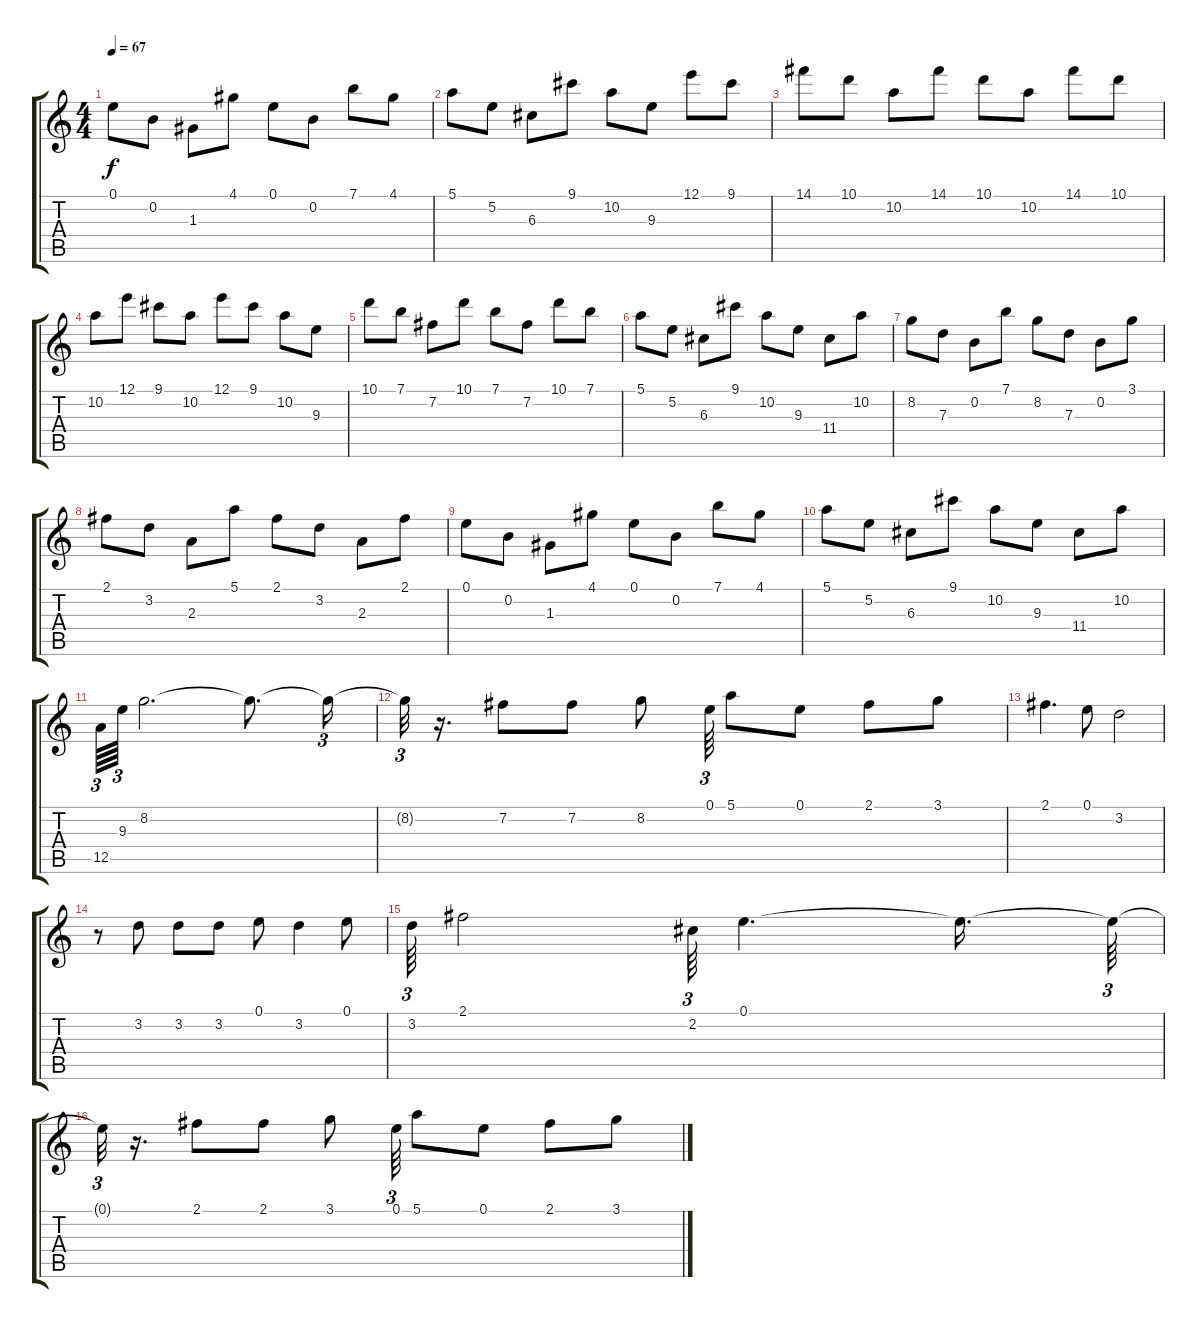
\track "" {instrument acousticguitarnylon}
\staff {score tabs}
\tuning (E4 B3 G3 D3 A2 E2) {hide}
\ts (4 4)
\tempo 67
\clef g2
\ks c
0.1.8{dy f} 0.2.8 1.3.8 4.1.8 0.1.8 0.2.8 7.1.8 4.1.8 |
5.1.8 5.2.8 6.3.8 9.1.8 10.2.8 9.3.8 12.1.8 9.1.8 |
14.1.8 10.1.8 10.2.8 14.1.8 10.1.8 10.2.8 14.1.8 10.1.8 |
10.2.8 12.1.8 9.1.8 10.2.8 12.1.8 9.1.8 10.2.8 9.3.8 |
10.1.8 7.1.8 7.2.8 10.1.8 7.1.8 7.2.8 10.1.8 7.1.8 |
5.1.8 5.2.8 6.3.8 9.1.8 10.2.8 9.3.8 11.4.8 10.2.8 |
8.2.8 7.3.8 0.2.8 7.1.8 8.2.8 7.3.8 0.2.8 3.1.8 |
2.1.8 3.2.8 2.3.8 5.1.8 2.1.8 3.2.8 2.3.8 2.1.8 |
0.1.8 0.2.8 1.3.8 4.1.8 0.1.8 0.2.8 7.1.8 4.1.8 |
5.1.8 5.2.8 6.3.8 9.1.8 10.2.8 9.3.8 11.4.8 10.2.8 |
12.5.64{tu (3 2)} 9.3.64{tu (3 2)} 8.2.2{d} 8.2{t}.8{d} 8.2{t}.16{tu (3 2)} |
8.2{t}.32{tu (3 2)} r.16{d} 7.2.8 7.2.8 8.2.8 0.1.64{tu (3 2)} 5.1.8 0.1.8 2.1.8 3.1.8 |
2.1.4{d} 0.1.8 3.2.2 |
r.8 3.2.8 3.2.8 3.2.8 0.1.8 3.2.4 0.1.8 |
3.2.64{tu (3 2)} 2.1.2 2.2.64{tu (3 2)} 0.1.4{d} 0.1{t}.16{d} 0.1{t}.64{tu (3 2)} |
0.1{t}.32{tu (3 2)} r.16{d} 2.1.8 2.1.8 3.1.8 0.1.64{tu (3 2)} 5.1.8 0.1.8 2.1.8 3.1.8
